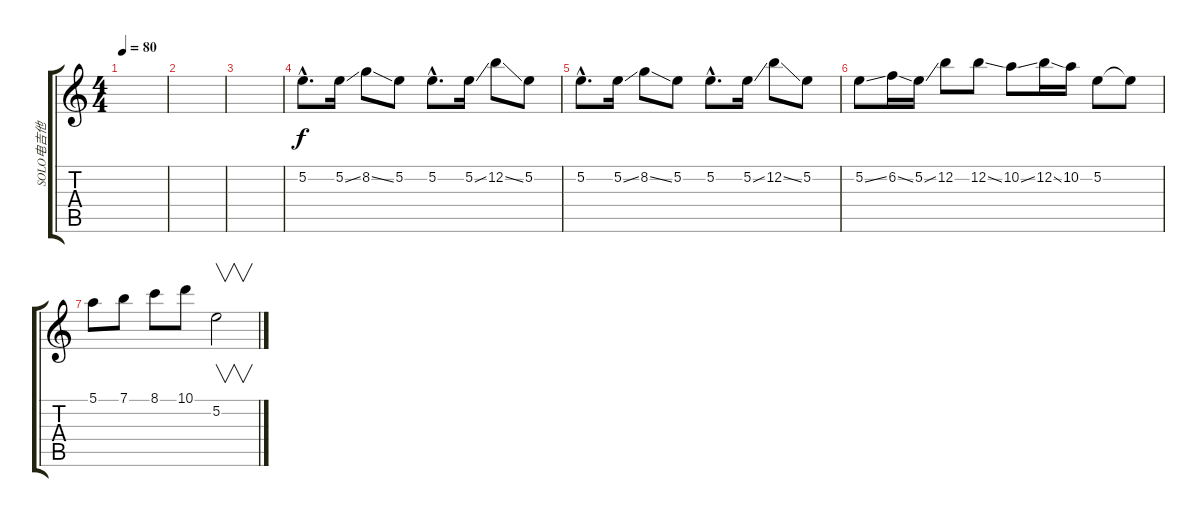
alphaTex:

\track ("SOLO电吉他" "SOLO电吉他") {instrument distortionguitar}
\staff {score tabs}
\tuning (E4 B3 G3 D3 A2 E2) {hide}
\ts (4 4)
\tempo 80
\clef g2
\ks c
|
|
|
5.2{hac}.8{d} 5.2{ss}.16 8.2{ss}.8 5.2.8 5.2{hac}.8{d} 5.2{ss}.16 12.2{ss}.8 5.2.8 |
5.2{hac}.8{d} 5.2{ss}.16 8.2{ss}.8 5.2.8 5.2{hac}.8{d} 5.2{ss}.16 12.2{ss}.8 5.2.8 |
5.2{ss}.8 6.2{ss}.16 5.2{ss}.16 12.2.8 12.2{ss}.8 10.2{ss}.8 12.2{ss}.16 10.2.16 5.2.8 5.2{t}.8 |
5.1.8 7.1.8 8.1.8 10.1.8 5.2.2{v}
